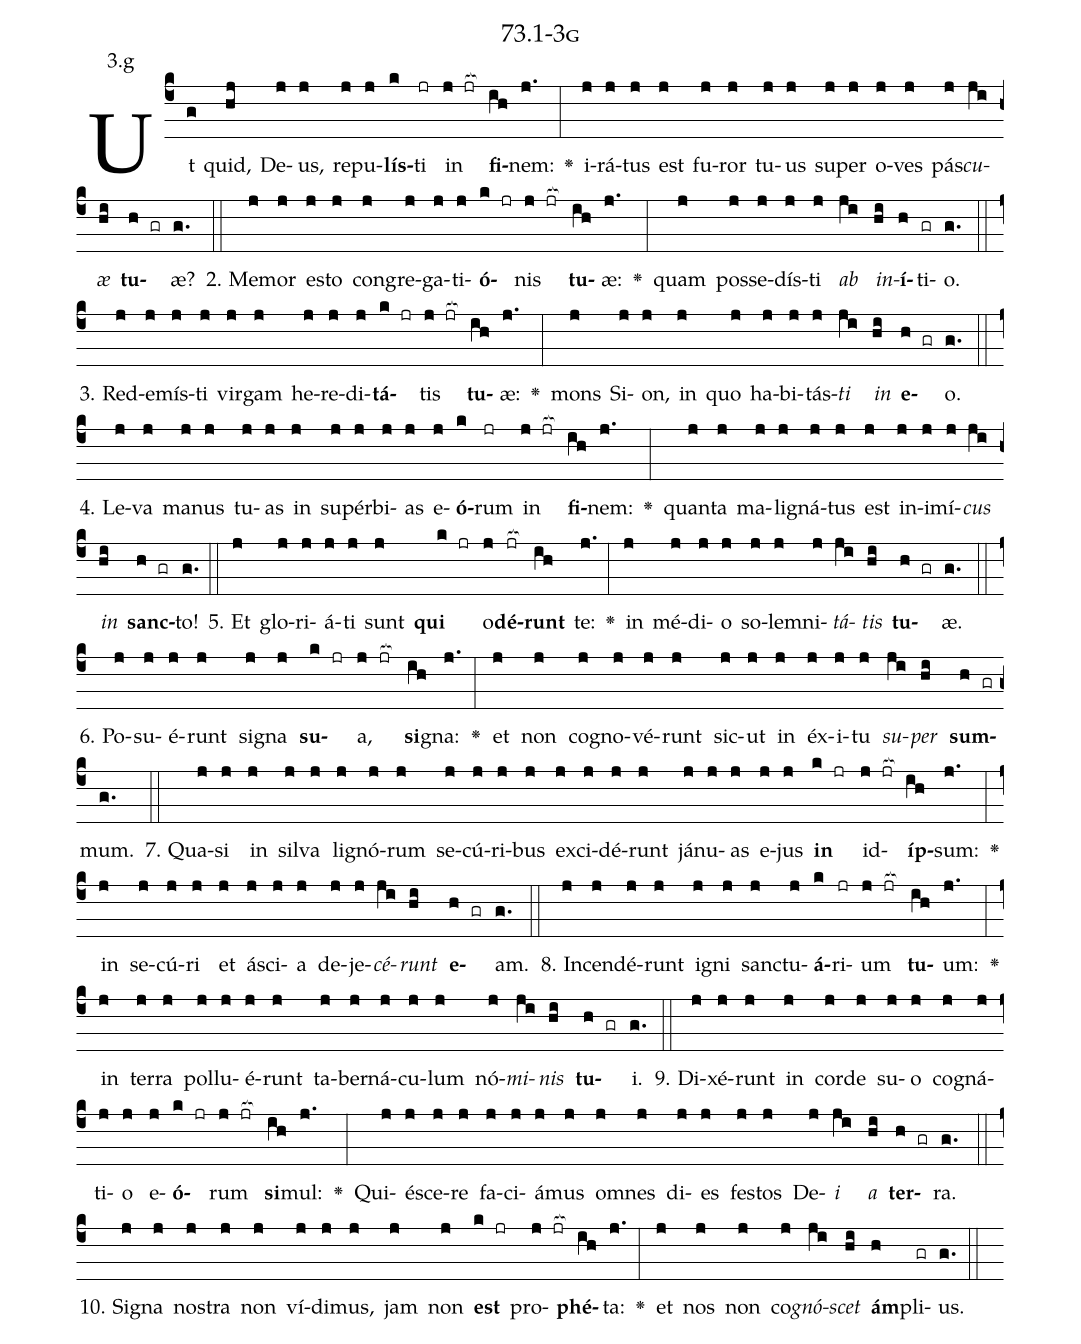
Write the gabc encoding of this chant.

name: 73.1-3g;
annotation: 3.g;
%%
(c4)Ut(g) quid,(hj) De(j)us,(j) re(j)pu(j)<b>lís</b>(k)ti(jr) in(j jr[ocb:1{]) <b>fi</b>(ih[ocb:0}])nem:(j.) <v>\greheightstar</v>(:) i(j)rá(j)tus(j) est(j) fu(j)ror(j) tu(j)us(j) su(j)per(j) o(j)ves(j) pás(j)<i>cu</i>(ji)<i>æ</i>(hi) <b>tu</b>(h gr)æ?(g.) (::)
2. Me(j)mor(j) es(j)to(j) con(j)gre(j)ga(j)ti(j)<b>ó</b>(k jr)nis(j jr[ocb:1{]) <b>tu</b>(ih[ocb:0}])æ:(j.) <v>\greheightstar</v>(:) quam(j) pos(j)se(j)dís(j)ti(j) <i>ab</i>(ji) <i>in</i>(hi)<b>í</b>(h)ti(gr)o.(g.) (::)
3. Red(j)e(j)mís(j)ti(j) vir(j)gam(j) he(j)re(j)di(j)<b>tá</b>(k jr)tis(j jr[ocb:1{]) <b>tu</b>(ih[ocb:0}])æ:(j.) <v>\greheightstar</v>(:) mons(j) Si(j)on,(j) in(j) quo(j) ha(j)bi(j)tás(j)<i>ti</i>(ji) <i>in</i>(hi) <b>e</b>(h gr)o.(g.) (::)
4. Le(j)va(j) ma(j)nus(j) tu(j)as(j) in(j) su(j)pér(j)bi(j)as(j) e(j)<b>ó</b>(k)rum(jr) in(j jr[ocb:1{]) <b>fi</b>(ih[ocb:0}])nem:(j.) <v>\greheightstar</v>(:) quan(j)ta(j) ma(j)li(j)gná(j)tus(j) est(j) in(j)i(j)mí(j)<i>cus</i>(ji) <i>in</i>(hi) <b>sanc</b>(h gr)to!(g.) (::)
5. Et(j) glo(j)ri(j)á(j)ti(j) sunt(j) <b>qui</b>(k jr) o(j)<b>dé</b>(jr[ocb:1{])<b>runt</b>(ih[ocb:0}]) te:(j.) <v>\greheightstar</v>(:) in(j) mé(j)di(j)o(j) so(j)lem(j)ni(j)<i>tá</i>(ji)<i>tis</i>(hi) <b>tu</b>(h gr)æ.(g.) (::)
6. Po(j)su(j)é(j)runt(j) si(j)gna(j) <b>su</b>(k jr)a,(j jr[ocb:1{]) <b>si</b>(ih[ocb:0}])gna:(j.) <v>\greheightstar</v>(:) et(j) non(j) co(j)gno(j)vé(j)runt(j) sic(j)ut(j) in(j) éx(j)i(j)tu(j) <i>su</i>(ji)<i>per</i>(hi) <b>sum</b>(h gr)mum.(g.) (::)
7. Qua(j)si(j) in(j) sil(j)va(j) li(j)gnó(j)rum(j) se(j)cú(j)ri(j)bus(j) ex(j)ci(j)dé(j)runt(j) já(j)nu(j)as(j) e(j)jus(j) <b>in</b>(k jr) id(j jr[ocb:1{])<b>íp</b>(ih[ocb:0}])sum:(j.) <v>\greheightstar</v>(:) in(j) se(j)cú(j)ri(j) et(j) á(j)sci(j)a(j) de(j)je(j)<i>cé</i>(ji)<i>runt</i>(hi) <b>e</b>(h gr)am.(g.) (::)
8. In(j)cen(j)dé(j)runt(j) i(j)gni(j) sanc(j)tu(j)<b>á</b>(k)ri(jr)um(j jr[ocb:1{]) <b>tu</b>(ih[ocb:0}])um:(j.) <v>\greheightstar</v>(:) in(j) ter(j)ra(j) pol(j)lu(j)é(j)runt(j) ta(j)ber(j)ná(j)cu(j)lum(j) nó(j)<i>mi</i>(ji)<i>nis</i>(hi) <b>tu</b>(h gr)i.(g.) (::)
9. Di(j)xé(j)runt(j) in(j) cor(j)de(j) su(j)o(j) co(j)gná(j)ti(j)o(j) e(j)<b>ó</b>(k jr)rum(j jr[ocb:1{]) <b>si</b>(ih[ocb:0}])mul:(j.) <v>\greheightstar</v>(:) Qui(j)é(j)sce(j)re(j) fa(j)ci(j)á(j)mus(j) om(j)nes(j) di(j)es(j) fes(j)tos(j) De(j)<i>i</i>(ji) <i>a</i>(hi) <b>ter</b>(h gr)ra.(g.) (::)
10. Si(j)gna(j) nos(j)tra(j) non(j) ví(j)di(j)mus,(j) jam(j) non(j) <b>est</b>(k jr) pro(j jr[ocb:1{])<b>phé</b>(ih[ocb:0}])ta:(j.) <v>\greheightstar</v>(:) et(j) nos(j) non(j) co(j)<i>gnó</i>(ji)<i>scet</i>(hi) <b>ám</b>(h)pli(gr)us.(g.) (::)
